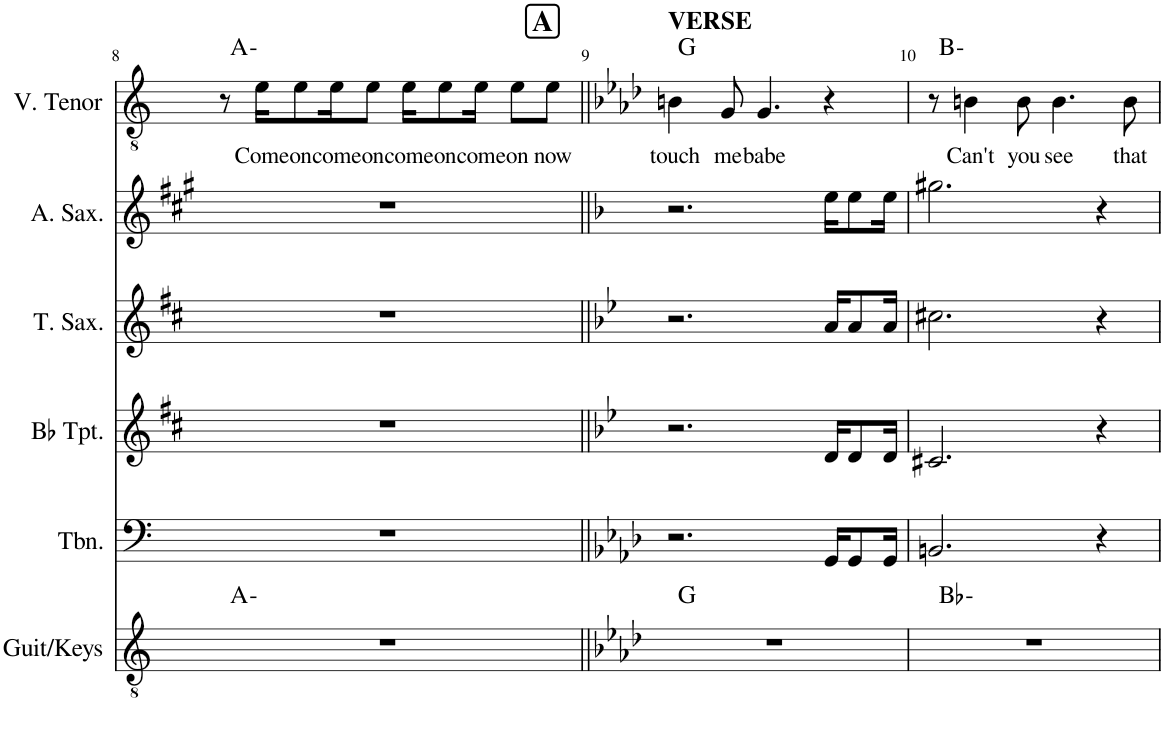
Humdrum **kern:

**kern	**harte	**kern	**kern	**kern	**kern	**kern	**text	**harte
*part6	*part6	*part5	*part4	*part3	*part2	*part1	*part1	*part1
*staff6	*	*staff5	*staff4	*staff3	*staff2	*staff1	*staff1	*
*I"Guit/Keys	*	*I"Trombone	*I"Bb Trumpet	*I"Tenor Saxophone	*I"Alto Saxophone	*I"V. Tenor	*	*
*I'Guit/Keys	*	*I'Tbn.	*I'Bb Tpt.	*I'T. Sax.	*I'A. Sax.	*I'V. Tenor	*	*
!!LO:PB:g=z
*clefGv2	*	*clefF4	*clefG2	*clefG2	*clefG2	*clefGv2	*	*
*	*	*	*Trd1c2	*Trd8c14	*Trd5c9	*	*	*
*k[]	*	*k[]	*k[f#c#]	*k[f#c#]	*k[f#c#g#]	*k[]	*	*
*M4/4	*	*M4/4	*M4/4	*M4/4	*M4/4	*M4/4	*	*
=8	=8	=8	=8	=8	=8	=8	=8	=8
1r	A:min	1r	1r	1r	1r	8r	.	A:min
!	!	!	!	!	!	!	!LO:LY:b	!
.	.	.	.	.	.	16e\KL	Come	.
!	!	!	!	!	!	!	!LO:LY:b	!
.	.	.	.	.	.	8e\	on	.
!	!	!	!	!	!	!	!LO:LY:b	!
.	.	.	.	.	.	16e\K	come	.
!	!	!	!	!	!	!	!LO:LY:b	!
.	.	.	.	.	.	8e\J	on	.
!	!	!	!	!	!	!	!LO:LY:b	!
.	.	.	.	.	.	16e\KL	come	.
!	!	!	!	!	!	!	!LO:LY:b	!
.	.	.	.	.	.	8e\	on	.
!	!	!	!	!	!	!	!LO:LY:b	!
.	.	.	.	.	.	16e\Jk	come	.
!	!	!	!	!	!	!	!LO:LY:b	!
.	.	.	.	.	.	8e\L	on	.
!	!	!	!	!	!	!	!LO:LY:b	!
.	.	.	.	.	.	8e\J	now	.
!!LO:REH:place=s1:a:B:cj:fs=14:t=A
=9||	=9||	=9||	=9||	=9||	=9||	=9||	=9||	=9||
*k[b-e-a-d-]	*	*k[b-e-a-d-]	*k[b-e-]	*k[b-e-]	*k[b-]	*k[b-e-a-d-]	*	*
!	!	!	!	!	!	!LO:TX:a:B:t=VERSE	!	!
!	!	!	!	!	!	!	!LO:LY:b	!
1r	G:maj	2.r	2.r	2.r	2.r	4Bn\	touch	G:maj
!	!	!	!	!	!	!	!LO:LY:b	!
.	.	.	.	.	.	8G/	me	.
!	!	!	!	!	!	!	!LO:LY:b	!
.	.	.	.	.	.	4.G/	babe	.
.	.	16GG/KL	16d/KL	16a/KL	16ee\KL	4r	.	.
.	.	8GG/	8d/	8a/	8ee\	.	.	.
.	.	16GG/Jk	16d/Jk	16a/Jk	16ee\Jk	.	.	.
=10	=10	=10	=10	=10	=10	=10	=10	=10
1r	Bb:min	2.BBn/	2.c#X/	2.cc#X\	2.gg#X\	8r	.	B:min
!	!	!	!	!	!	!	!LO:LY:b	!
.	.	.	.	.	.	4Bn\	Can't	.
!	!	!	!	!	!	!	!LO:LY:b	!
.	.	.	.	.	.	8B\	you	.
!	!	!	!	!	!	!	!LO:LY:b	!
.	.	.	.	.	.	4.B\	see	.
.	.	4r	4r	4r	4r	.	.	.
!	!	!	!	!	!	!	!LO:LY:b	!
.	.	.	.	.	.	8B\	that	.
=	=	=	=	=	=	=	=	=
*-	*-	*-	*-	*-	*-	*-	*-	*-
